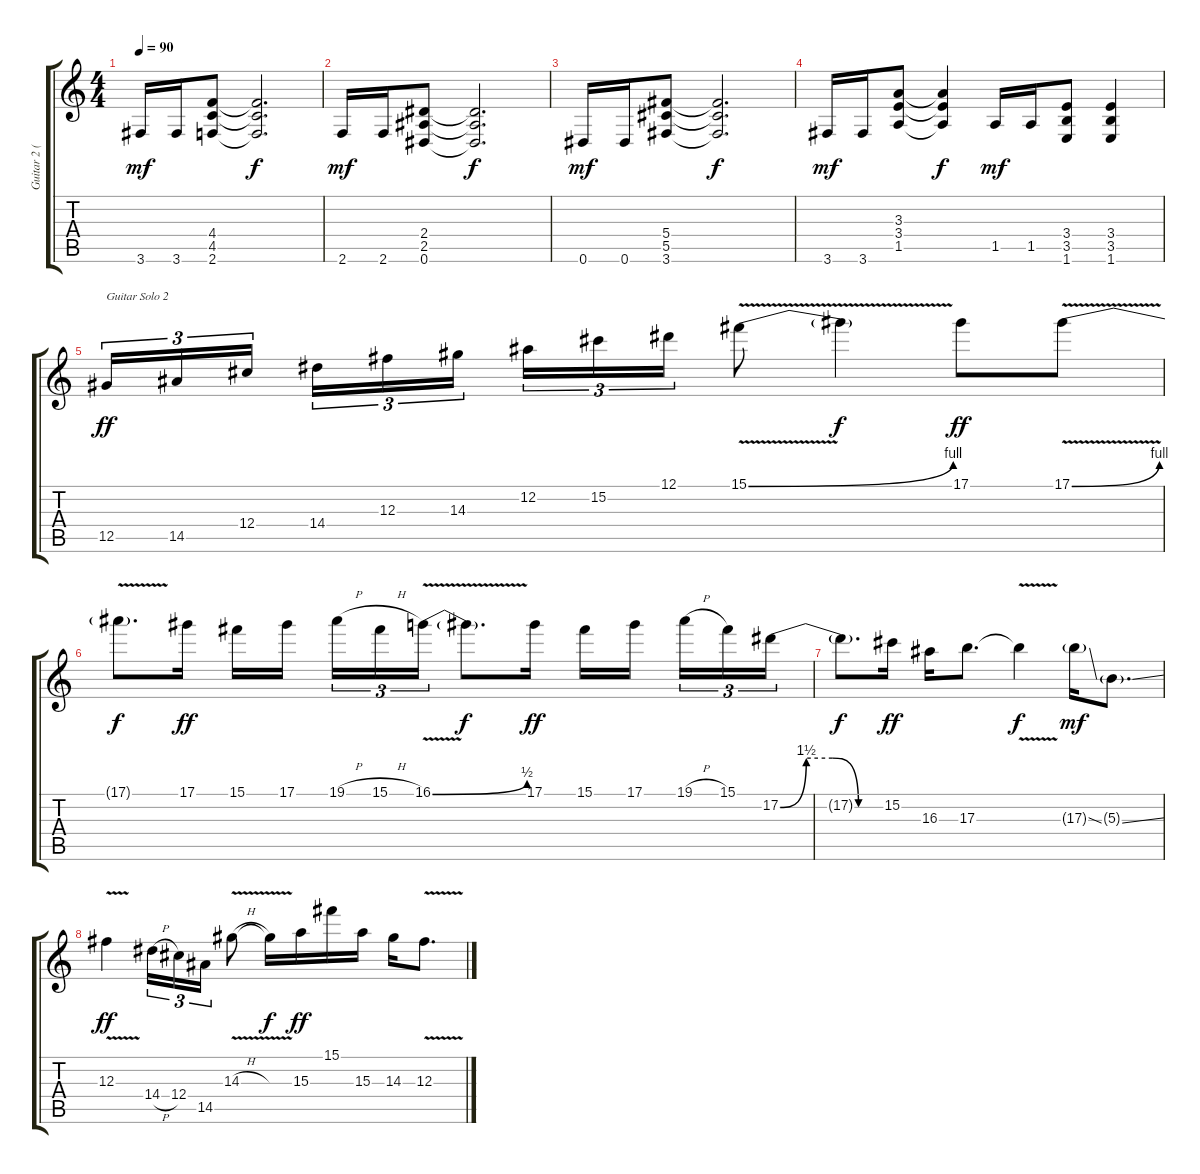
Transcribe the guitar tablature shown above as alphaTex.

\track ("Guitar 2 (Marty Friedman)" "Guitar 2 (") {instrument distortionguitar}
\staff {score tabs}
\tuning (Eb4 Bb3 Gb3 Db3 Ab2 Eb2) {hide}
\ts (4 4)
\tempo 90
\clef g2
\ks c
3.6.16{dy mf} 3.6.16 (4.4 4.5 2.6).8 (4.4{t} 4.5{t} 2.6{t}).2{d dy f} |
2.6.16{dy mf} 2.6.16 (2.4 2.5 0.6).8 (2.4{t} 2.5{t} 0.6{t}).2{d dy f} |
0.6.16{dy mf} 0.6.16 (5.4 5.5 3.6).8 (5.4{t} 5.5{t} 3.6{t}).2{d dy f} |
3.6.16{dy mf} 3.6.16 (3.3 3.4 1.5).8 (3.3{t} 3.4{t} 1.5{t}).4{dy f} 1.5.16{dy mf} 1.5.16 (3.4 3.5 1.6).8 (3.4 3.5 1.6).4 |
12.5.16{tu (3 2) txt "Guitar Solo 2" dy ff} 14.5.16{tu (3 2)} 12.4.16{tu (3 2) beam splitsecondary} 14.4.16{tu (3 2)} 12.3.16{tu (3 2)} 14.3.16{tu (3 2)} 12.2.16{tu (3 2)} 15.2.16{tu (3 2)} 12.1.16{tu (3 2)} 15.1{be (bend 0 0 60 4) v}.8 15.1{t}.4{dy f} 17.1.8{dy ff} 17.1{be (bend 0 0 60 4) v}.8 |
17.1{v t}.8{d dy f} 17.1.16{dy ff} 15.1.16 17.1.16{beam splitsecondary} 19.1{h}.16{tu (3 2)} 15.1{h}.16{tu (3 2)} 16.1{be (bend 0 0 60 2) v}.16{tu (3 2)} 16.1{t}.8{d dy f} 17.1.16{dy ff} 15.1.16 17.1.16{beam splitsecondary} 19.1{h}.16{tu (3 2)} 15.1.16{tu (3 2)} 17.2{be (custom 0 0 15 6 30 6 45 0 60 0)}.16{tu (3 2)} |
17.2{t}.8{d dy f} 15.2.16{dy ff} 16.3.16 17.3.8{d} 17.3{v t}.4{dy f} 17.3{ss g}.16{dy mf} 5.3{ss g}.8{d} |
12.3{v}.4{dy ff} 14.4{h}.16{tu (3 2)} 12.4.16{tu (3 2)} 14.5.16{tu (3 2)} 14.3{v h}.8 14.3{t}.16{dy f} 15.3.16{dy ff} 15.1.16 15.3.16 14.3.16 12.3{v}.8{d}
